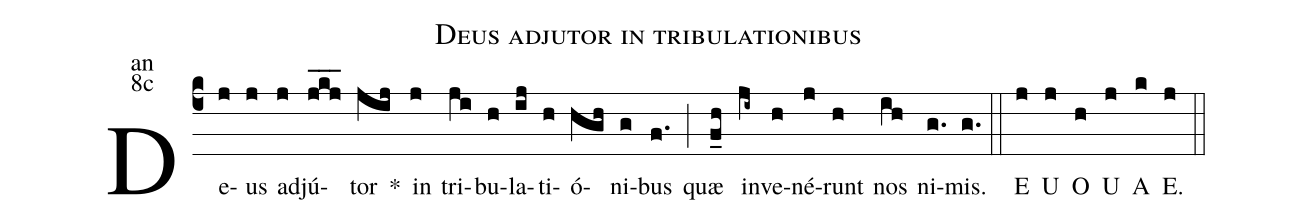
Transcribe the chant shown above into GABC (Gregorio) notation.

name:Deus adjutor in tribulationibus;
office-part:an;
mode:8c;
%%
(c4) De(j)us(j) ad(j)jú(jkj___)tor(jij) <sp>*</sp>()
in(j) tri(ji)bu(h)la(ij)ti(h)ó(hgh)ni(g)bus(f.) (;)
quæ(f_h) in(ji~)ve(h)né(j)runt(h) nos(ih) ni(g.)mis.(g.) (::)
<eu> E(j) U(j) O(h) U(j) A(k) E.(j) </eu>(::)
